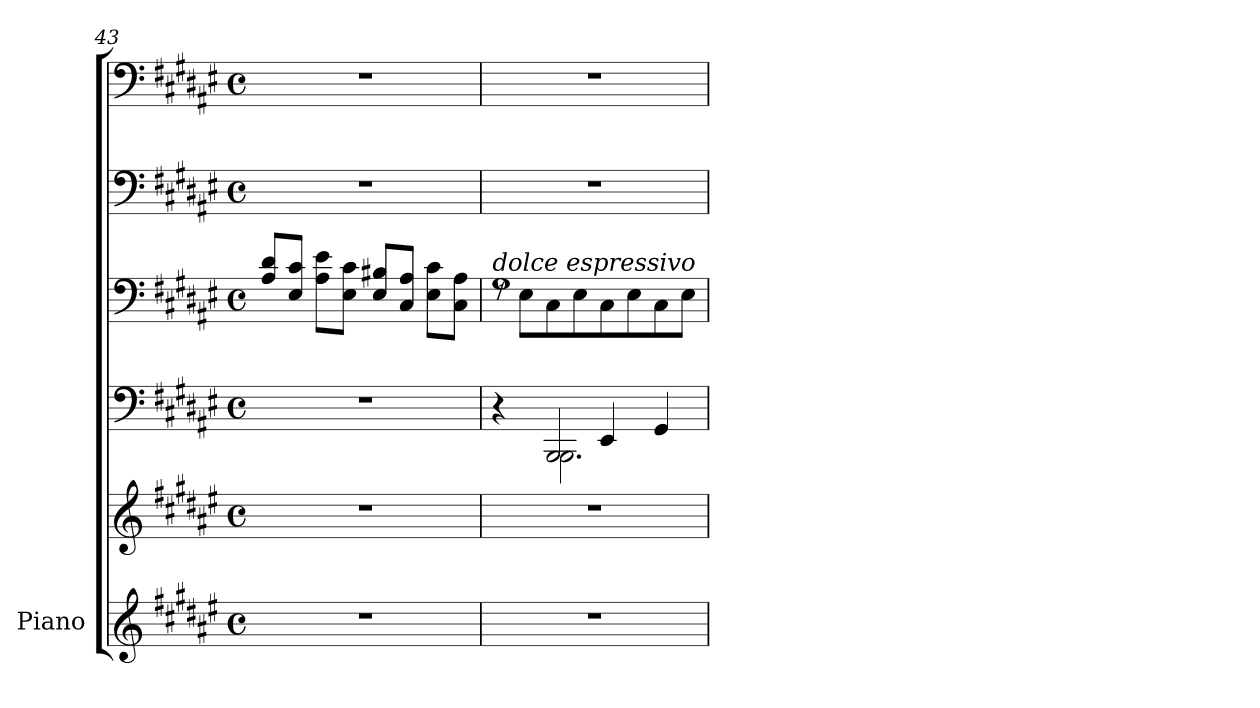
**kern	**kern	**kern	**kern	**kern	**kern
*part1	*part1	*part1	*part1	*part1	*part1
*staff6	*staff5	*staff4	*staff3	*staff2	*staff1
*I"Piano	*	*	*	*	*
*I'Pno.	*	*	*	*	*
*clefG2	*clefG2	*clefF4	*clefF4	*clefF4	*clefF4
*k[f#c#g#d#a#e#]	*k[f#c#g#d#a#e#]	*k[f#c#g#d#a#e#]	*k[f#c#g#d#a#e#]	*k[f#c#g#d#a#e#]	*k[f#c#g#d#a#e#]
*M4/4	*M4/4	*M4/4	*M4/4	*M4/4	*M4/4
*met(c)	*met(c)	*met(c)	*met(c)	*met(c)	*met(c)
=43	=43	=43	=43	=43	=43
1r	1r	1r	8A#/ 8d#/L	1r	1r
.	.	.	8E#/ 8c#/J	.	.
.	.	.	8A#\ 8e#\L	.	.
.	.	.	8E#\ 8c#\J	.	.
.	.	.	8E#/ 8B#X/L	.	.
.	.	.	8C#/ 8A#/J	.	.
.	.	.	8E#\ 8c#\L	.	.
.	.	.	8C#\ 8A#\J	.	.
=44	=44	=44	=44	=44	=44
*	*	*^	*^	*	*
!	!	!	!	!LO:TX:a:i:t=dolce espressivo	!	!	!
1r	1r	4r	4ryy	8rF	1G#	1r	1r
.	.	.	.	8E#\L	.	.	.
!	!	!LO:N:head=open	!	!	!	!	!
.	.	4BBB/	2.BBB\	8C#\	.	.	.
.	.	.	.	8E#\	.	.	.
.	.	4EE#/	.	8C#\	.	.	.
.	.	.	.	8E#\	.	.	.
.	.	4GG#/	.	8C#\	.	.	.
.	.	.	.	8E#\J	.	.	.
*	*	*v	*v	*	*	*	*
*	*	*	*v	*v	*	*
=	=	=	=	=	=
*-	*-	*-	*-	*-	*-
